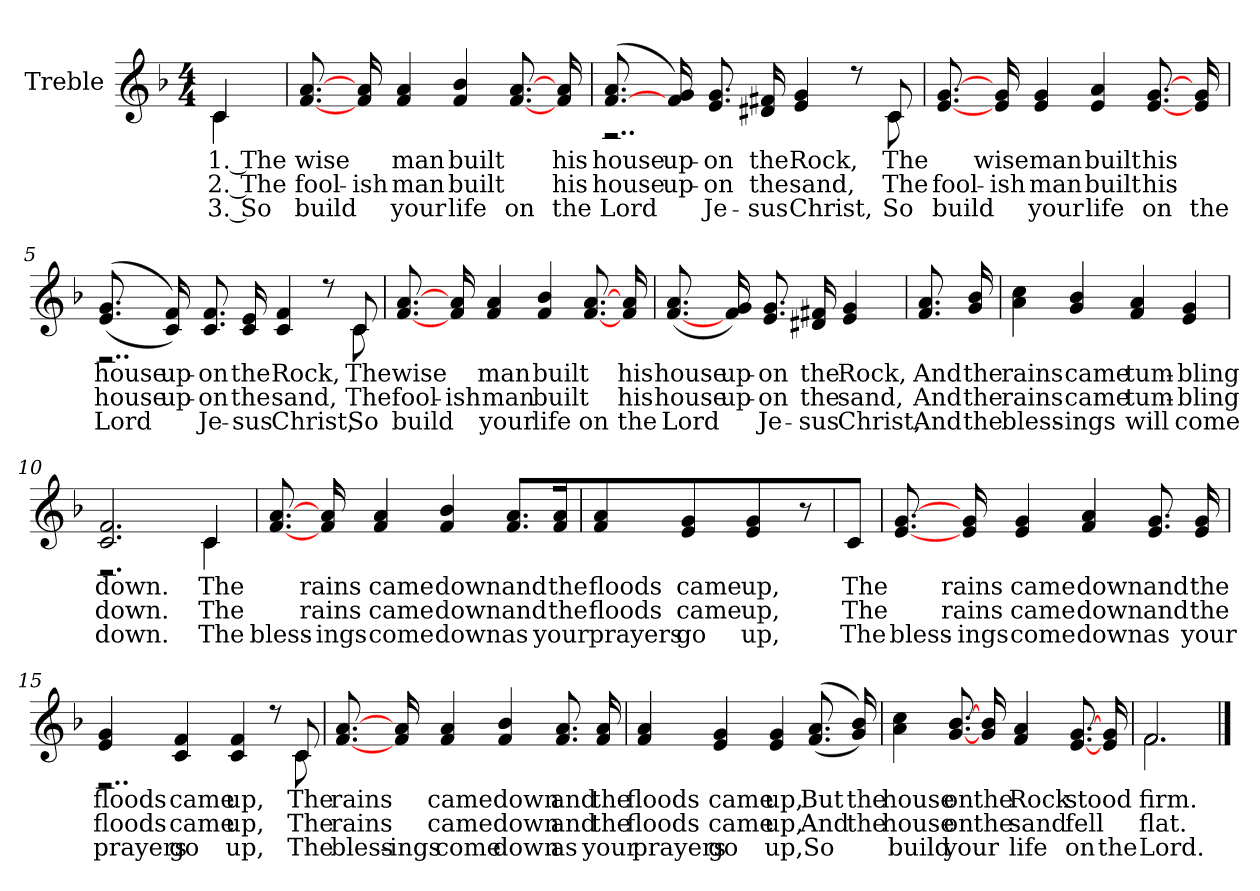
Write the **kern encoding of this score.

**kern	**text	**text	**text
*part1	*part1	*part1	*part1
*staff1	*staff1	*staff1	*staff1
*I"Treble	*	*	*
*clefG2	*	*	*
*k[b-]	*	*	*
*F:	*	*	*
*M4/4	*	*	*
*MM110	*	*	*
=1	=1	=1	=1
*^	*	*	*
4c	4c	-1. The	-2. The	-3. So
*v	*v	*	*	*
=2	=2	=2	=2
[8.f [8.aL	-wise	-fool-	-build
16f 16a	.	-ish	.
4f 4a	-man	-man	-your
4f 4b-	-built	-built	-life
[8.f [8.aL	.	.	-on
16f 16a	-his	-his	-the
=3	=3	=3	=3
*^	*	*	*
([8.f 8.aL	2..r	-house	-house	-Lord
16f 16g)	.	-up-	-up-	.
8.e 8.gL	.	-on	-on	-Je-
16d# 16f#	.	-the	-the	-sus
4e 4g	.	-Rock,	-sand,	-Christ,
8r	.	.	.	.
8c	8c	-The	-The	-So
*v	*v	*	*	*
=4	=4	=4	=4
[8.e [8.gL	.	-fool-	-build
16e 16g	-wise	-ish	.
4e 4g	-man	-man	-your
4e 4a	-built	-built	-life
[8.e [8.gL	-his	-his	-on
16e 16g	.	.	-the
=5	=5	=5	=5
*^	*	*	*
((8.e 8.gL	2..r	-house	-house	-Lord
16c 16f))	.	-up-	-up-	.
8.c 8.fL	.	-on	-on	-Je-
16c 16e	.	-the	-the	-sus
4c 4f	.	-Rock,	-sand,	-Christ,
8r	.	.	.	.
8c	8c	-The	-The	-So
*v	*v	*	*	*
=6	=6	=6	=6
[8.f [8.aL	-wise	-fool-	-build
16f 16a	.	-ish	.
4f 4a	-man	-man	-your
4f 4b-	-built	-built	-life
[8.f [8.aL	.	.	-on
16f 16a	-his	-his	-the
=7	=7	=7	=7
([8.f 8.aL	-house	-house	-Lord
16f 16g)	-up-	-up-	.
8.e 8.gL	-on	-on	-Je-
16d# 16f#	-the	-the	-sus
4e 4g	-Rock,	-sand,	-Christ,
=8	=8	=8	=8
8.f 8.aL	-And	-And	-And
16g 16b-	-the	-the	-the
=9	=9	=9	=9
4a 4cc	-rains	-rains	-bless-
4g 4b-	-came	-came	-ings
4f 4a	-tum-	-tum-	-will
4e 4g	-bling	-bling	-come
=10	=10	=10	=10
*^	*	*	*
2.c 2.f	2.r	-down.	-down.	-down.
4c	4c	-The	-The	-The
*v	*v	*	*	*
=11	=11	=11	=11
[8.f [8.aL	.	.	-bless-
16f 16a	-rains	-rains	-ings
4f 4a	-came	-came	-come
4f 4b-	-down	-down	-down
8.f 8.aL	-and	-and	-as
16f 16a	-the	-the	-your
=12	=12	=12	=12
4f 4a	-floods	-floods	-prayers
4e 4g	-came	-came	-go
4e 4g	-up,	-up,	-up,
8r	.	.	.
=13	=13	=13	=13
8cJ	-The	-The	-The
=14	=14	=14	=14
[8.e [8.gL	.	.	-bless-
16e 16g	-rains	-rains	-ings
4e 4g	-came	-came	-come
4f 4a	-down	-down	-down
8.e 8.gL	-and	-and	-as
16e 16g	-the	-the	-your
=15	=15	=15	=15
*^	*	*	*
4e 4g	2..r	-floods	-floods	-prayers
4c 4f	.	-came	-came	-go
4c 4f	.	-up,	-up,	-up,
8r	.	.	.	.
8c	8c	-The	-The	-The
*v	*v	*	*	*
=16	=16	=16	=16
[8.f [8.aL	-rains	-rains	-bless-
16f 16a	.	.	-ings
4f 4a	-came	-came	-come
4f 4b-	-down	-down	-down
8.f 8.aL	-and	-and	-as
16f 16a	-the	-the	-your
=17	=17	=17	=17
4f 4a	-floods	-floods	-prayers
4e 4g	-came	-came	-go
4e 4g	-up,	-up,	-up,
((8.f 8.aL	-But	-And	-So
16g 16b-))	-the	-the	.
=18	=18	=18	=18
4a 4cc	-house	-house	-build
[8.g [8.b-L	-on	-on	-your
16g 16b-	-the	-the	.
4f 4a	-Rock	-sand	-life
[8.e [8.gL	-stood	-fell	-on
16e 16g	.	.	-the
=19	=19	=19	=19
*^	*	*	*
2.f	2.f	-firm.	-flat.	-Lord.
*v	*v	*	*	*
==	==	==	==
*-	*-	*-	*-
